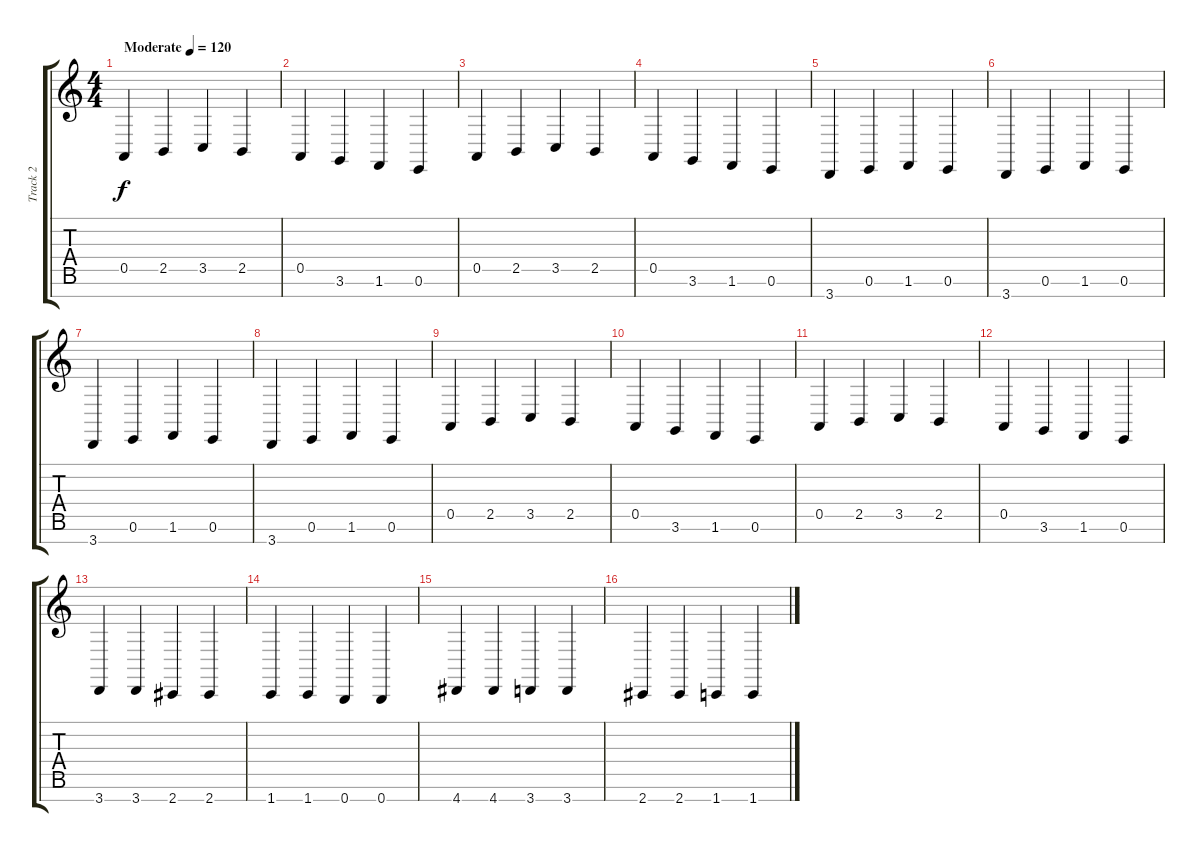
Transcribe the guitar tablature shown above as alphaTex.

\track ("Track 2" "Track 2") {instrument acousticgrandpiano}
\staff {score tabs}
\tuning (E4 B3 G3 D3 A2 E2 B1) {hide}
\ts (4 4)
\tempo (120 "Moderate")
\clef g2
\ks c
0.5.4{dy f instrument acousticgrandpiano} 2.5.4 3.5.4 2.5.4 |
0.5.4 3.6.4 1.6.4 0.6.4 |
0.5.4 2.5.4 3.5.4 2.5.4 |
0.5.4 3.6.4 1.6.4 0.6.4 |
3.7.4 0.6.4 1.6.4 0.6.4 |
3.7.4 0.6.4 1.6.4 0.6.4 |
3.7.4 0.6.4 1.6.4 0.6.4 |
3.7.4 0.6.4 1.6.4 0.6.4 |
0.5.4 2.5.4 3.5.4 2.5.4 |
0.5.4 3.6.4 1.6.4 0.6.4 |
0.5.4 2.5.4 3.5.4 2.5.4 |
0.5.4 3.6.4 1.6.4 0.6.4 |
3.7.4 3.7.4 2.7.4 2.7.4 |
1.7.4 1.7.4 0.7.4 0.7.4 |
4.7.4 4.7.4 3.7.4 3.7.4 |
2.7.4 2.7.4 1.7.4 1.7.4
